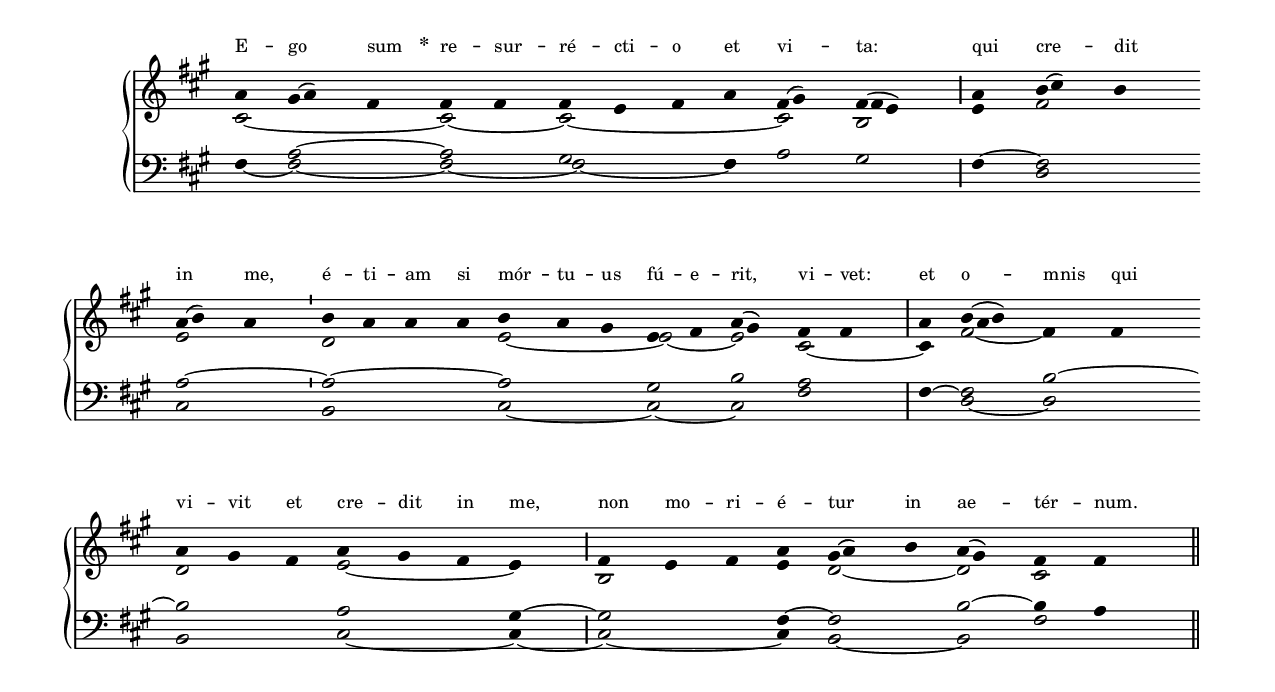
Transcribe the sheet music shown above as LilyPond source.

\version "2.22.0"
\include "gregorian.ly"
\include "noh2.ily"

global = {
  \cadenzaOn
  \override Glissando #'thickness = #2.0
  \set tieWaitForNote = ##t
}

%\header {
%  title = \markup \center-column {"Agnus Dei I." \vspace #1 }
%  tagline = ""
%  composer = ""
%}

%\paper {
%  #(include-special-characters)
%  oddHeaderMarkup = \markup \fill-line {
%    \line {}
%    \center-column {
%      \on-the-fly #first-page     " "
%      \on-the-fly #not-first-page ""
%    }
%    \line { \on-the-fly #print-page-number-check-first \fromproperty #'page:page-number-string }
%  }
%  evenHeaderMarkup = \markup \fill-line {
%    \line { \on-the-fly #print-page-number-check-first \fromproperty #'page:page-number-string }
%    \center-column { "" }
%    \line {}
%  }
%}

chantText = \lyricmode {
	E -- go sum \set stanza = "*"
 re -- sur -- ré -- cti -- o et vi -- ta: qui cre -- dit in me, é -- ti -- am si mór -- tu -- us fú -- e -- rit, vi -- vet: et o -- mnis qui vi -- vit et cre -- dit in me, non mo -- ri -- é -- tur in ae -- tér -- num. 
}

chantMusic = {
  \tieDown
	\key a \major
a'4 gis'4( a'4) 
fis'4 

fis'4 fis'4 fis'4 e'4 fis'4 
a'4 
fis'4( gis'4) fis'4( fis'4 e'4) 
\divisioMaior
a'4 
b'4( cis''4) b'4
\bar "" \break

a'4( b'4) 
a'4 
\divisioMinima
b'4 a'4 a'4 
a'4 
b'4 a'4 gis'4 
e'4 fis'4 a'4( gis'4) 
fis'4 fis'4 
\divisioMaxima
a'4 
b'4( a'4 b'4) fis'4 
fis'4 
\bar "" \break

a'4 gis'4 
fis'4 
a'4 gis'4 
fis'4 
e'4 
\divisioMaior
fis'4 
e'4 fis'4 a'4 gis'4( a'4) 
b'4 
a'4( gis'4) fis'4 fis'4 
\finalis
}

altoMusic = {
	cis'2*8/4~ 
cis'2*4/4~ 
cis'2*8/4~ 
cis'2*4/4 
b2*6/4 
e'4 
fis'2*6/4 
e'2*6/4 
d'2*8/4 
e'2*6/4~ 
e'2*4/4~ 
e'2*4/4 
cis'2*4/4~ 
cis'4 
fis'2*6/4~ 
fis'4 
s4 
d'2*6/4 
e'2*6/4~ 
e'4 
b2*6/4 
e'4 
d'2*6/4~ 
d'2*4/4 
cis'2*4/4 
}

tenorMusic = {
	\key a \major
s4 
a2*6/4~ 
a2*4/4 
gis2*6/4 
fis4 
a2*4/4 
gis2*6/4 
\divisioMaior
fis4~ 
fis2*6/4 
a2*6/4~ 
\divisioMinima
a2*8/4~ 
a2*6/4 
gis2*4/4 
b2*4/4 
a2*4/4 
\divisioMaxima
fis4~ 
fis2*6/4 
b2*4/4~ 
b2*6/4 
a2*6/4 
gis4~ 
\divisioMaior
gis2*6/4 
fis4~ 
fis2*6/4 
b2*4/4~ 
b4 
a4 
\finalis
}

bassMusic = {
	fis4~ 
fis2*6/4~ 
fis2*4/4~ 
fis2*6/4~ 
fis4 
s2*12/4 
d2*6/4 
cis2*6/4 
b,2*8/4 
cis2*6/4~ 
cis2*4/4~ 
cis2*4/4 
fis2*4/4 
s4 
d2*6/4~ 
d2*4/4 
b,2*6/4 
cis2*6/4~ 
cis4~ 
cis2*6/4~ 
cis4 
b,2*6/4~ 
b,2*4/4 
fis2*4/4 
}

voiceLines = {
  \voiceLineStyle

  % Manually add line break
  %s2
  %\allowVoiceLineBreak
  %\voiceLine "down" "down" a2*3/2 a2*1/2
}

\score{
  <<
    \new Lyrics
    \new GrandStaff <<
      \set GrandStaff.autoBeaming = ##f
      \set GrandStaff.instrumentName = \markup \center-column {
        ""
      }
      \new Staff = up <<
        \new Voice = "chant" {
          \voiceOne \global \chantMusic
        }
        \new Voice {
          \voiceTwo \global \altoMusic
        }
      >>

      \new Staff = down <<
        \clef bass
        \new Voice {
          \voiceOne \global \tenorMusic
        }
        \new Voice {
          \voiceTwo \global \bassMusic
        }
        \new Voice {
          \voiceThree \global \voiceLines
        }
      >>
    >>
    \context Lyrics {
      \lyricsto chant {
        \chantText
      }
    }
  >>
}
